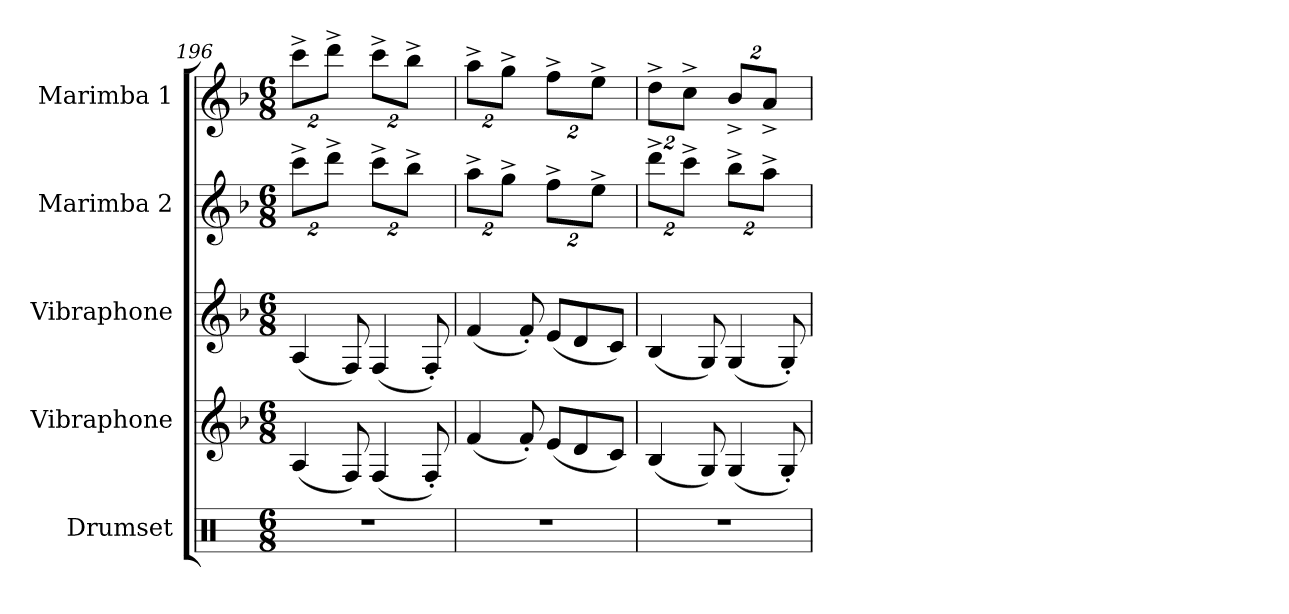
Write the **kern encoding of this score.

**kern	**kern	**kern	**kern	**kern
*part5	*part4	*part3	*part2	*part1
*staff5	*staff4	*staff3	*staff2	*staff1
*I"Drumset	*I"Vibraphone	*I"Vibraphone	*I"Marimba 2	*I"Marimba 1
*I'Drs.	*I'Vib.	*I'Vib.	*I'Mrm. 2	*I'Mrm. 1
!!LO:PB:g=z
*clefX	*clefG2	*clefG2	*clefG2	*clefG2
*k[]	*k[b-]	*k[b-]	*k[b-]	*k[b-]
*M6/8	*M6/8	*M6/8	*M6/8	*M6/8
*	*	*	*Xbrackettup	*Xbrackettup
=196	=196	=196	=196	=196
2.r	(4A/	(4A/	16%3ccc^\L	16%3ccc^\L
.	.	.	16%3ddd^\J	16%3ddd^\J
.	8F/)	8F/)	.	.
.	(4F/	(4F/	16%3ccc^\L	16%3ccc^\L
.	.	.	16%3bb-^\J	16%3bb-^\J
.	8F'/)	8F'/)	.	.
=197	=197	=197	=197	=197
2.r	(4f/	(4f/	16%3aa^\L	16%3aa^\L
.	.	.	16%3gg^\J	16%3gg^\J
.	8f'/)	8f'/)	.	.
.	(8e/L	(8e/L	16%3ff^\L	16%3ff^\L
.	8d/	8d/	.	.
.	.	.	16%3ee^\J	16%3ee^\J
.	8c/J)	8c/J)	.	.
=198	=198	=198	=198	=198
2.r	(4B-/	(4B-/	16%3ddd^\L	16%3dd^\L
.	.	.	16%3ccc^\J	16%3cc^\J
.	8G/)	8G/)	.	.
.	(4G/	(4G/	16%3bb-^\L	16%3b-^/L
.	.	.	16%3aa^\J	16%3a^/J
.	8G'/)	8G'/)	.	.
=	=	=	=	=
*-	*-	*-	*-	*-
